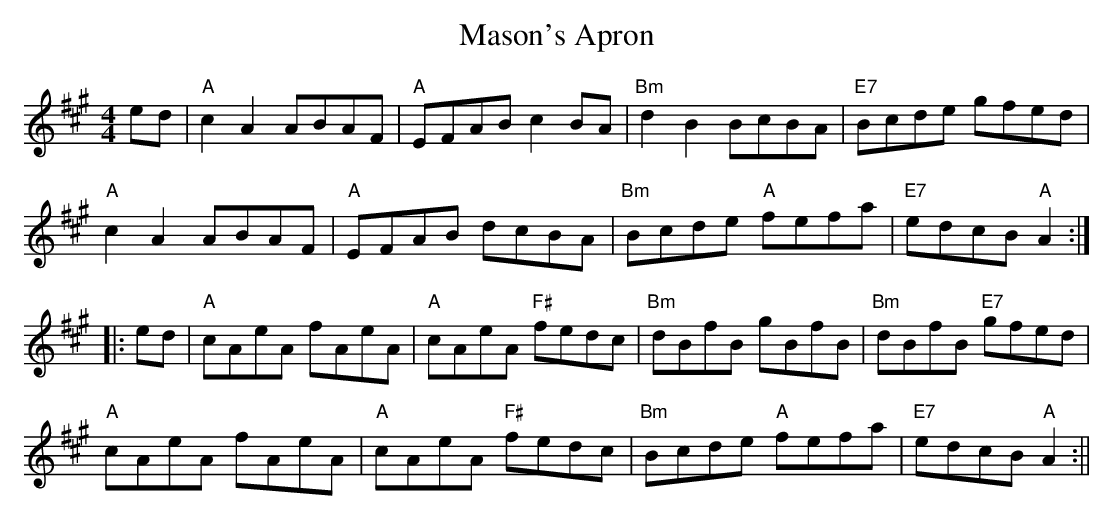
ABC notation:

X:1
T:Mason's Apron
M:4/4
L:1/8
K:A
ed|"A"c2 A2 ABAF|"A"EFAB c2 BA|"Bm"d2 B2 BcBA|"E7"Bcde gfed|!
"A"c2 A2 ABAF|"A"EFAB dcBA|"Bm"Bcde "A"fefa|"E7"edcB "A"A2:|!
|:ed|"A"cAeA fAeA|"A"cAeA "F#"fedc|"Bm"dBfB gBfB|"Bm"dBfB "E7"gfed|!
"A"cAeA fAeA|"A"cAeA "F#"fedc|"Bm"Bcde "A"fefa|"E7"edcB "A"A2:||
